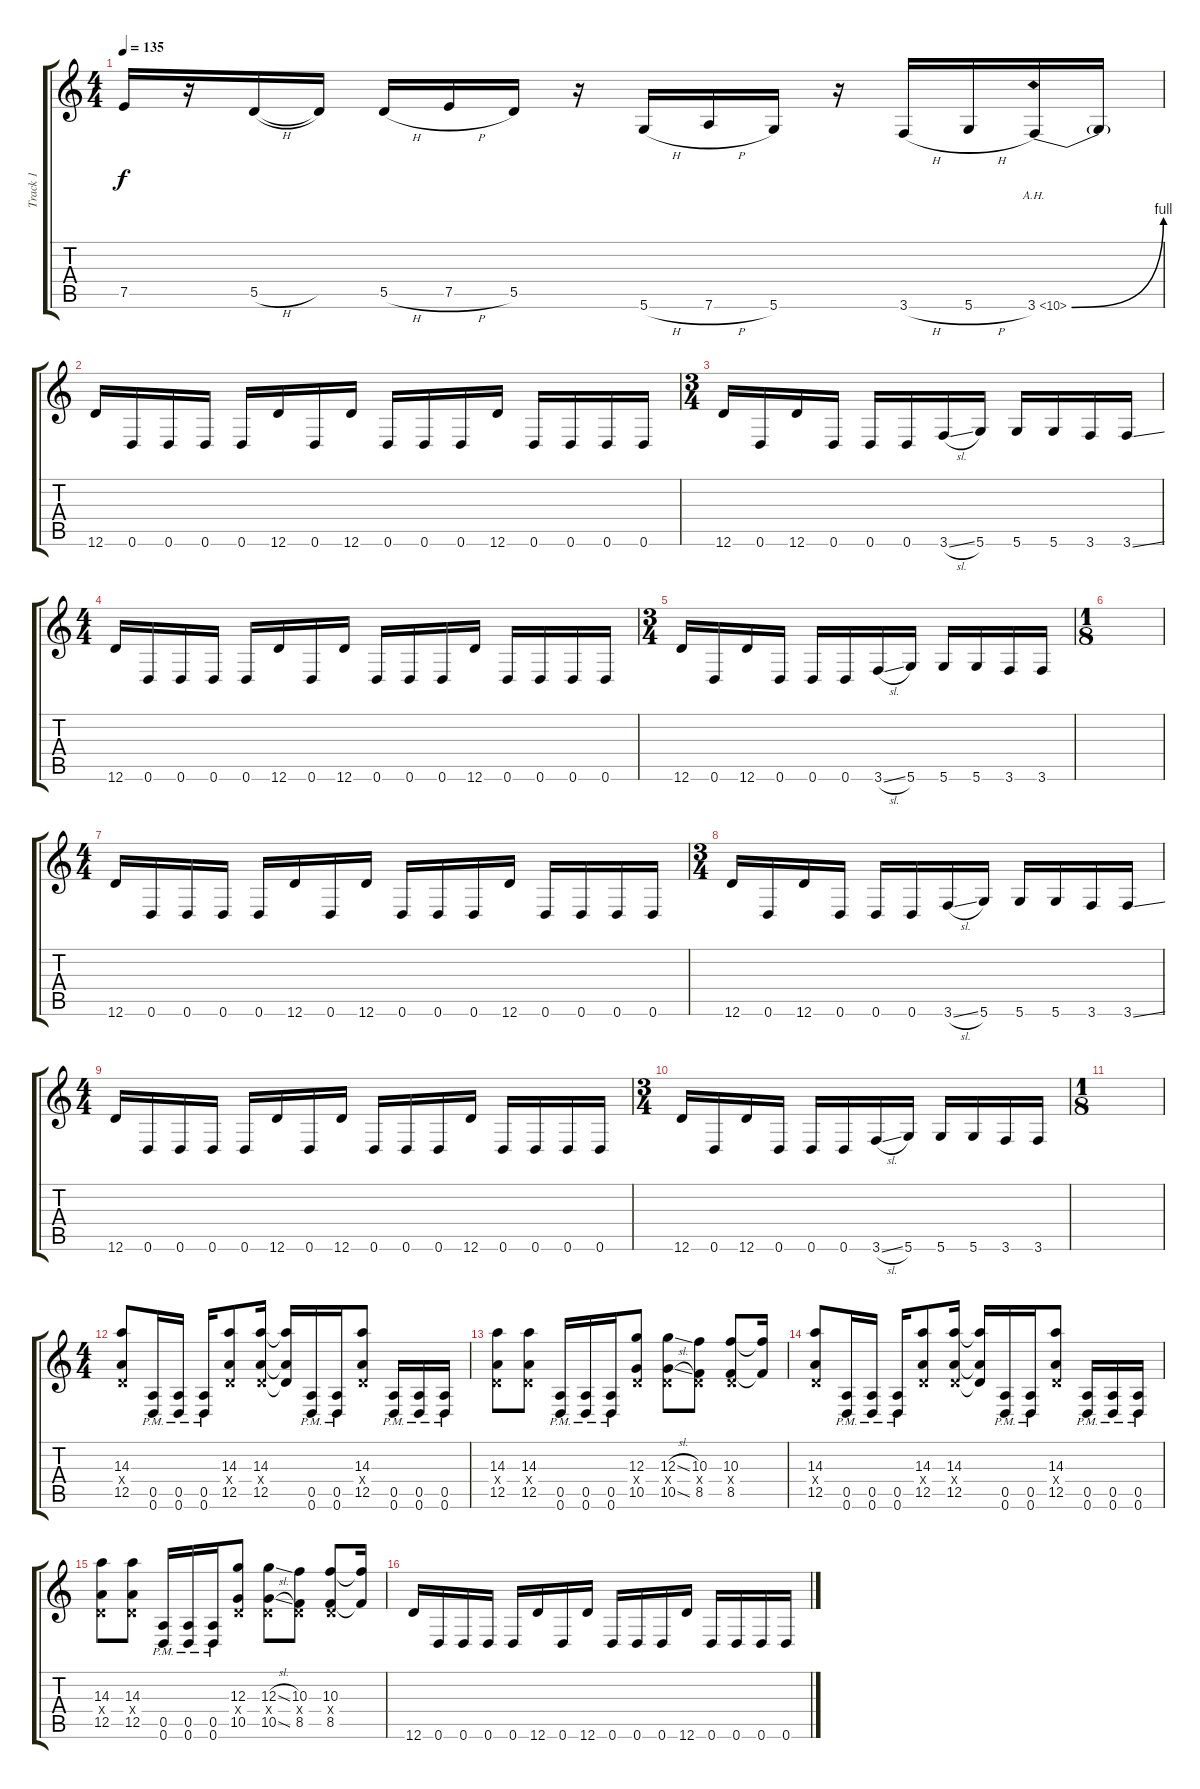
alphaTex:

\track ("Track 1" "Track 1") {instrument distortionguitar}
\staff {score tabs}
\tuning (E4 B3 G3 D3 A2 D2) {hide}
\ts (4 4)
\tempo 135
\clef g2
\ks c
7.5.16{dy f} r.16 5.5{h}.16 5.5{t}.16 5.5{h}.16 7.5{h}.16 5.5.16 r.16 5.6{h}.16 7.6{h}.16 5.6.16 r.16 3.6{h}.16 5.6{h}.16 3.6{be (bend 0 0 60 4) ah 7}.16 3.6{t}.16 |
12.6.16 0.6.16 0.6.16 0.6.16 0.6.16 12.6.16 0.6.16 12.6.16 0.6.16 0.6.16 0.6.16 12.6.16 0.6.16 0.6.16 0.6.16 0.6.16 |
\ts (3 4)
12.6.16 0.6.16 12.6.16 0.6.16 0.6.16 0.6.16 3.6{sl}.16 5.6.16 5.6.16 5.6.16 3.6.16 3.6{ss}.16 |
\ts (4 4)
12.6.16 0.6.16 0.6.16 0.6.16 0.6.16 12.6.16 0.6.16 12.6.16 0.6.16 0.6.16 0.6.16 12.6.16 0.6.16 0.6.16 0.6.16 0.6.16 |
\ts (3 4)
12.6.16 0.6.16 12.6.16 0.6.16 0.6.16 0.6.16 3.6{sl}.16 5.6.16 5.6.16 5.6.16 3.6.16 3.6.16 |
\ts (1 8)
|
\ts (4 4)
12.6.16 0.6.16 0.6.16 0.6.16 0.6.16 12.6.16 0.6.16 12.6.16 0.6.16 0.6.16 0.6.16 12.6.16 0.6.16 0.6.16 0.6.16 0.6.16 |
\ts (3 4)
12.6.16 0.6.16 12.6.16 0.6.16 0.6.16 0.6.16 3.6{sl}.16 5.6.16 5.6.16 5.6.16 3.6.16 3.6{ss}.16 |
\ts (4 4)
12.6.16 0.6.16 0.6.16 0.6.16 0.6.16 12.6.16 0.6.16 12.6.16 0.6.16 0.6.16 0.6.16 12.6.16 0.6.16 0.6.16 0.6.16 0.6.16 |
\ts (3 4)
12.6.16 0.6.16 12.6.16 0.6.16 0.6.16 0.6.16 3.6{sl}.16 5.6.16 5.6.16 5.6.16 3.6.16 3.6.16 |
\ts (1 8)
|
\ts (4 4)
(14.3 0.4{x} 12.5).8 (0.5{pm} 0.6{pm}).16 (0.5{pm} 0.6{pm}).16 (0.5{pm} 0.6{pm}).16 (14.3 0.4{x} 12.5).8 (14.3 0.4{x} 12.5).16 (14.3{t} 0.4{t} 12.5{t}).16 (0.5{pm} 0.6{pm}).16 (0.5{pm} 0.6{pm}).16 (14.3 0.4{x} 12.5).8 (0.5{pm} 0.6{pm}).16 (0.5{pm} 0.6{pm}).16 (0.5{pm} 0.6{pm}).16 |
(14.3 0.4{x} 12.5).8 (14.3 0.4{x} 12.5).8 (0.5{pm} 0.6{pm}).16 (0.5{pm} 0.6{pm}).16 (0.5{pm} 0.6{pm}).16 (12.3 0.4{x} 10.5).8 (12.3{sl} 0.4{x} 10.5{sl}).8 (10.3 0.4{x} 8.5).8 (10.3 0.4{x} 8.5).8 (10.3{t} 8.5{t}).16 |
(14.3 0.4{x} 12.5).8 (0.5{pm} 0.6{pm}).16 (0.5{pm} 0.6{pm}).16 (0.5{pm} 0.6{pm}).16 (14.3 0.4{x} 12.5).8 (14.3 0.4{x} 12.5).16 (14.3{t} 0.4{t} 12.5{t}).16 (0.5{pm} 0.6{pm}).16 (0.5{pm} 0.6{pm}).16 (14.3 0.4{x} 12.5).8 (0.5{pm} 0.6{pm}).16 (0.5{pm} 0.6{pm}).16 (0.5{pm} 0.6{pm}).16 |
(14.3 0.4{x} 12.5).8 (14.3 0.4{x} 12.5).8 (0.5{pm} 0.6{pm}).16 (0.5{pm} 0.6{pm}).16 (0.5{pm} 0.6{pm}).16 (12.3 0.4{x} 10.5).8 (12.3{sl} 0.4{x} 10.5{sl}).8 (10.3 0.4{x} 8.5).8 (10.3 0.4{x} 8.5).8 (10.3{t} 8.5{t}).16 |
12.6.16 0.6.16 0.6.16 0.6.16 0.6.16 12.6.16 0.6.16 12.6.16 0.6.16 0.6.16 0.6.16 12.6.16 0.6.16 0.6.16 0.6.16 0.6.16
